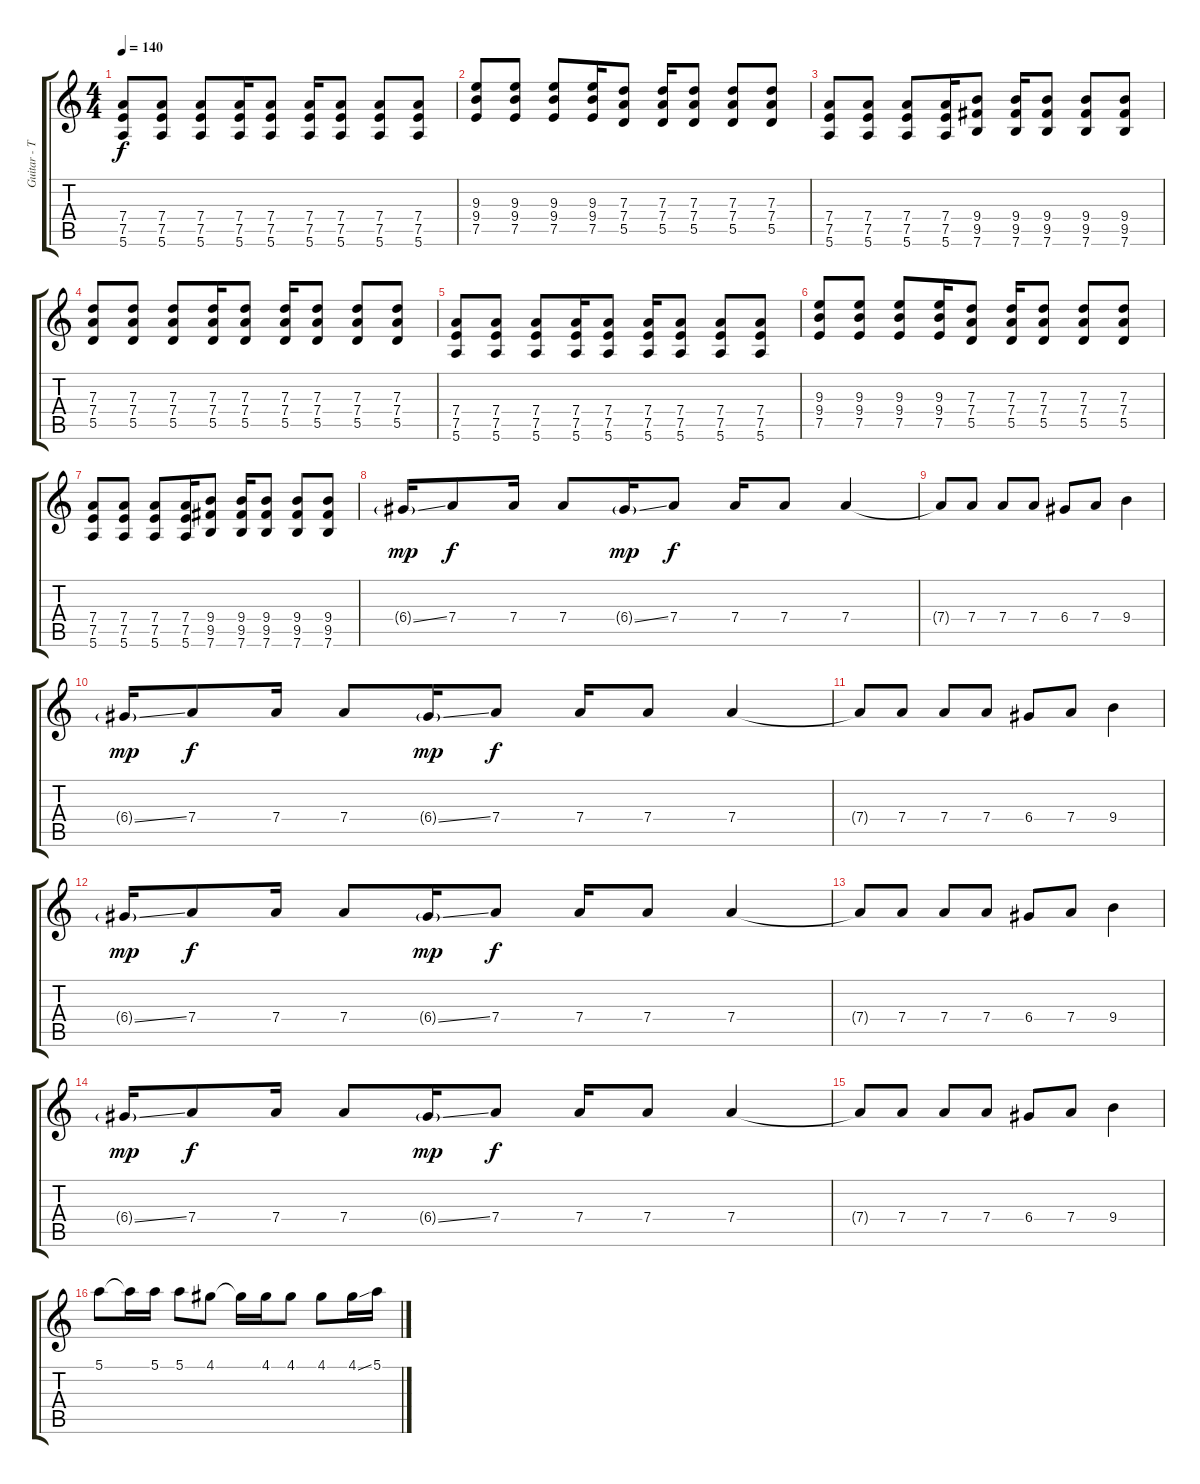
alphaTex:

\track ("Guitar - Tom Mattew Delonge" "Guitar - T") {instrument distortionguitar}
\staff {score tabs}
\tuning (E4 B3 G3 D3 A2 E2) {hide}
\ts (4 4)
\tempo 140
\clef g2
\ks c
(7.4 7.5 5.6).8{dy f} (7.4 7.5 5.6).8 (7.4 7.5 5.6).8 (7.4 7.5 5.6).16 (7.4 7.5 5.6).8 (7.4 7.5 5.6).16 (7.4 7.5 5.6).8 (7.4 7.5 5.6).8 (7.4 7.5 5.6).8 |
(9.3 9.4 7.5).8 (9.3 9.4 7.5).8 (9.3 9.4 7.5).8 (9.3 9.4 7.5).16 (7.3 7.4 5.5).8 (7.3 7.4 5.5).16 (7.3 7.4 5.5).8 (7.3 7.4 5.5).8 (7.3 7.4 5.5).8 |
(7.4 7.5 5.6).8 (7.4 7.5 5.6).8 (7.4 7.5 5.6).8 (7.4 7.5 5.6).16 (9.4 9.5 7.6).8 (9.4 9.5 7.6).16 (9.4 9.5 7.6).8 (9.4 9.5 7.6).8 (9.4 9.5 7.6).8 |
(7.3 7.4 5.5).8 (7.3 7.4 5.5).8 (7.3 7.4 5.5).8 (7.3 7.4 5.5).16 (7.3 7.4 5.5).8 (7.3 7.4 5.5).16 (7.3 7.4 5.5).8 (7.3 7.4 5.5).8 (7.3 7.4 5.5).8 |
(7.4 7.5 5.6).8 (7.4 7.5 5.6).8 (7.4 7.5 5.6).8 (7.4 7.5 5.6).16 (7.4 7.5 5.6).8 (7.4 7.5 5.6).16 (7.4 7.5 5.6).8 (7.4 7.5 5.6).8 (7.4 7.5 5.6).8 |
(9.3 9.4 7.5).8 (9.3 9.4 7.5).8 (9.3 9.4 7.5).8 (9.3 9.4 7.5).16 (7.3 7.4 5.5).8 (7.3 7.4 5.5).16 (7.3 7.4 5.5).8 (7.3 7.4 5.5).8 (7.3 7.4 5.5).8 |
(7.4 7.5 5.6).8 (7.4 7.5 5.6).8 (7.4 7.5 5.6).8 (7.4 7.5 5.6).16 (9.4 9.5 7.6).8 (9.4 9.5 7.6).16 (9.4 9.5 7.6).8 (9.4 9.5 7.6).8 (9.4 9.5 7.6).8 |
6.4{ss g}.16{dy mp} 7.4.8{dy f} 7.4.16 7.4.8 6.4{ss g}.16{dy mp} 7.4.8{dy f} 7.4.16 7.4.8 7.4.4 |
7.4{t}.8 7.4.8 7.4.8 7.4.8 6.4.8 7.4.8 9.4.4 |
6.4{ss g}.16{dy mp} 7.4.8{dy f} 7.4.16 7.4.8 6.4{ss g}.16{dy mp} 7.4.8{dy f} 7.4.16 7.4.8 7.4.4 |
7.4{t}.8 7.4.8 7.4.8 7.4.8 6.4.8 7.4.8 9.4.4 |
6.4{ss g}.16{dy mp} 7.4.8{dy f} 7.4.16 7.4.8 6.4{ss g}.16{dy mp} 7.4.8{dy f} 7.4.16 7.4.8 7.4.4 |
7.4{t}.8 7.4.8 7.4.8 7.4.8 6.4.8 7.4.8 9.4.4 |
6.4{ss g}.16{dy mp} 7.4.8{dy f} 7.4.16 7.4.8 6.4{ss g}.16{dy mp} 7.4.8{dy f} 7.4.16 7.4.8 7.4.4 |
7.4{t}.8 7.4.8 7.4.8 7.4.8 6.4.8 7.4.8 9.4.4 |
5.1.8 5.1{t}.16 5.1.16 5.1.8 4.1.8 4.1{t}.16 4.1.16 4.1.8 4.1.8 4.1{ss}.16 5.1.16
